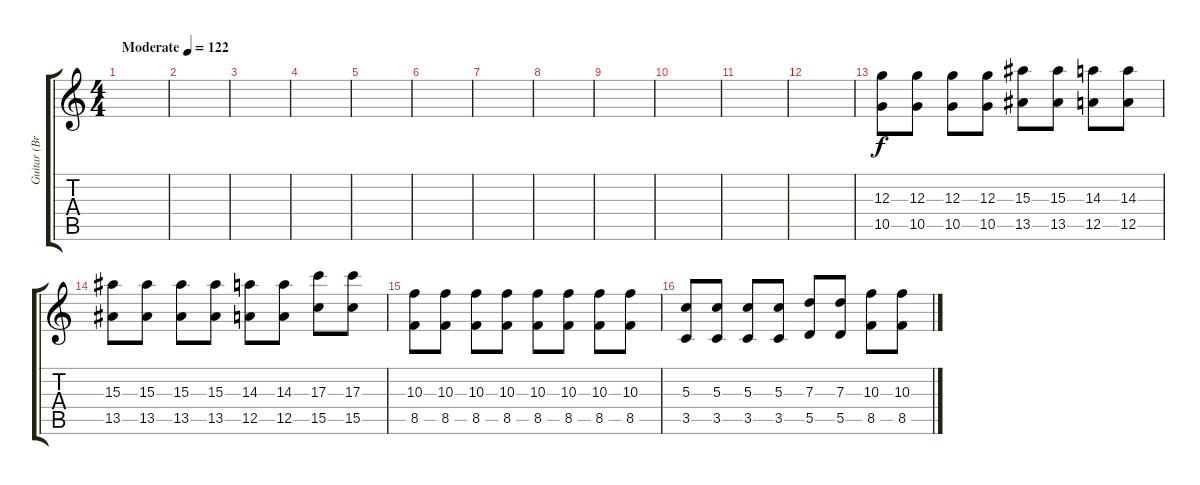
\track ("Guitar (Brad Delson)" "Guitar (Br") {instrument overdrivenguitar}
\staff {score tabs}
\tuning (E4 B3 G3 D3 A2 E2) {hide}
\ts (4 4)
\tempo (122 "Moderate")
\clef g2
\ks c
|
|
|
|
|
|
|
|
|
|
|
|
(12.3 10.5).8 (12.3 10.5).8 (12.3 10.5).8 (12.3 10.5).8 (15.3 13.5).8 (15.3 13.5).8 (14.3 12.5).8 (14.3 12.5).8 |
(15.3 13.5).8 (15.3 13.5).8 (15.3 13.5).8 (15.3 13.5).8 (14.3 12.5).8 (14.3 12.5).8 (17.3 15.5).8 (17.3 15.5).8 |
(10.3 8.5).8 (10.3 8.5).8 (10.3 8.5).8 (10.3 8.5).8 (10.3 8.5).8 (10.3 8.5).8 (10.3 8.5).8 (10.3 8.5).8 |
(5.3 3.5).8 (5.3 3.5).8 (5.3 3.5).8 (5.3 3.5).8 (7.3 5.5).8 (7.3 5.5).8 (10.3 8.5).8 (10.3 8.5).8
